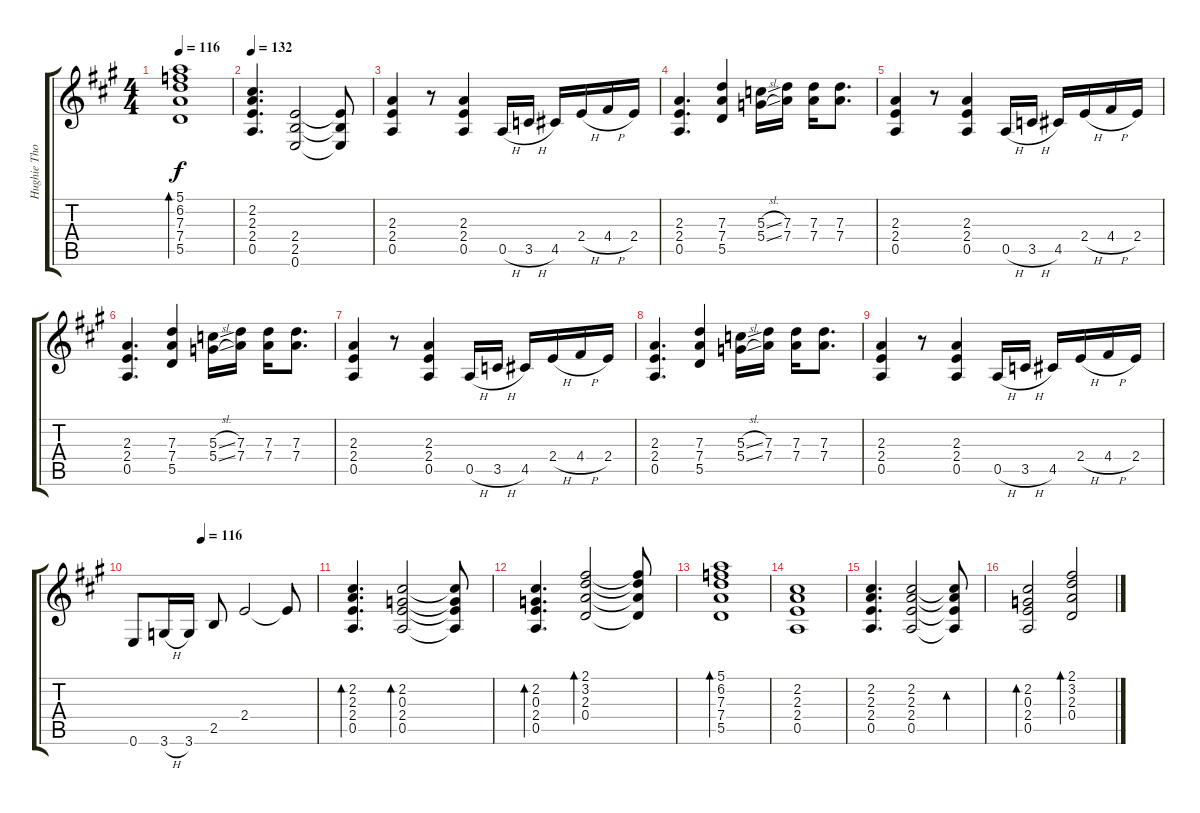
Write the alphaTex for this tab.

\track ("Hughie Thomasson Guitar" "Hughie Tho") {instrument overdrivenguitar}
\staff {score tabs}
\tuning (E4 B3 G3 D3 A2 E2) {hide}
\ts (4 4)
\tempo 116
\clef g2
\ks a
(5.1 6.2 7.3 7.4 5.5).1{bd 240 dy f} |
\tempo 132
(2.2 2.3 2.4 0.5).4{d volume 9 balance 16 instrument overdrivenguitar} (2.4 2.5 0.6).2 (2.4{t} 2.5{t} 0.6{t}).8 |
(2.3 2.4 0.5).4 r.8 (2.3 2.4 0.5).4 0.5{h}.16 3.5{h}.16 4.5.16 2.4{h}.16 4.4{h}.16 2.4.16 |
(2.3 2.4 0.5).4{d} (7.3 7.4 5.5).4 (5.3{sl} 5.4{sl}).16 (7.3 7.4).16 (7.3 7.4).16 (7.3 7.4).8{d} |
(2.3 2.4 0.5).4 r.8 (2.3 2.4 0.5).4 0.5{h}.16 3.5{h}.16 4.5.16 2.4{h}.16 4.4{h}.16 2.4.16 |
(2.3 2.4 0.5).4{d} (7.3 7.4 5.5).4 (5.3{sl} 5.4{sl}).16 (7.3 7.4).16 (7.3 7.4).16 (7.3 7.4).8{d} |
(2.3 2.4 0.5).4 r.8 (2.3 2.4 0.5).4 0.5{h}.16 3.5{h}.16 4.5.16 2.4{h}.16 4.4{h}.16 2.4.16 |
(2.3 2.4 0.5).4{d} (7.3 7.4 5.5).4 (5.3{sl} 5.4{sl}).16 (7.3 7.4).16 (7.3 7.4).16 (7.3 7.4).8{d} |
(2.3 2.4 0.5).4 r.8 (2.3 2.4 0.5).4 0.5{h}.16 3.5{h}.16 4.5.16 2.4{h}.16 4.4{h}.16 2.4.16 |
\tempo (116 0.375)
0.6.8 3.6{h}.16 3.6.16 2.5.8 2.4.2 2.4{t}.8 |
(2.2 2.3 2.4 0.5).4{d bd 240 instrument electricguitarclean} (2.2 0.3 2.4 0.5).2{bd 240} (2.2{t} 0.3{t} 2.4{t} 0.5{t}).8 |
(2.2 0.3 2.4 0.5).4{d bd 240} (2.1 3.2 2.3 0.4).2{bd 240} (2.1{t} 3.2{t} 2.3{t} 0.4{t}).8 |
(5.1 6.2 7.3 7.4 5.5).1{bd 240} |
(2.2 2.3 2.4 0.5).1 |
(2.2 2.3 2.4 0.5).4{d} (2.2 2.3 2.4 0.5).2 (2.2{t} 2.3{t} 2.4{t} 0.5{t}).8{bd 240} |
(2.2 0.3 2.4 0.5).2{bd 240} (2.1 3.2 2.3 0.4).2{bd 240}
